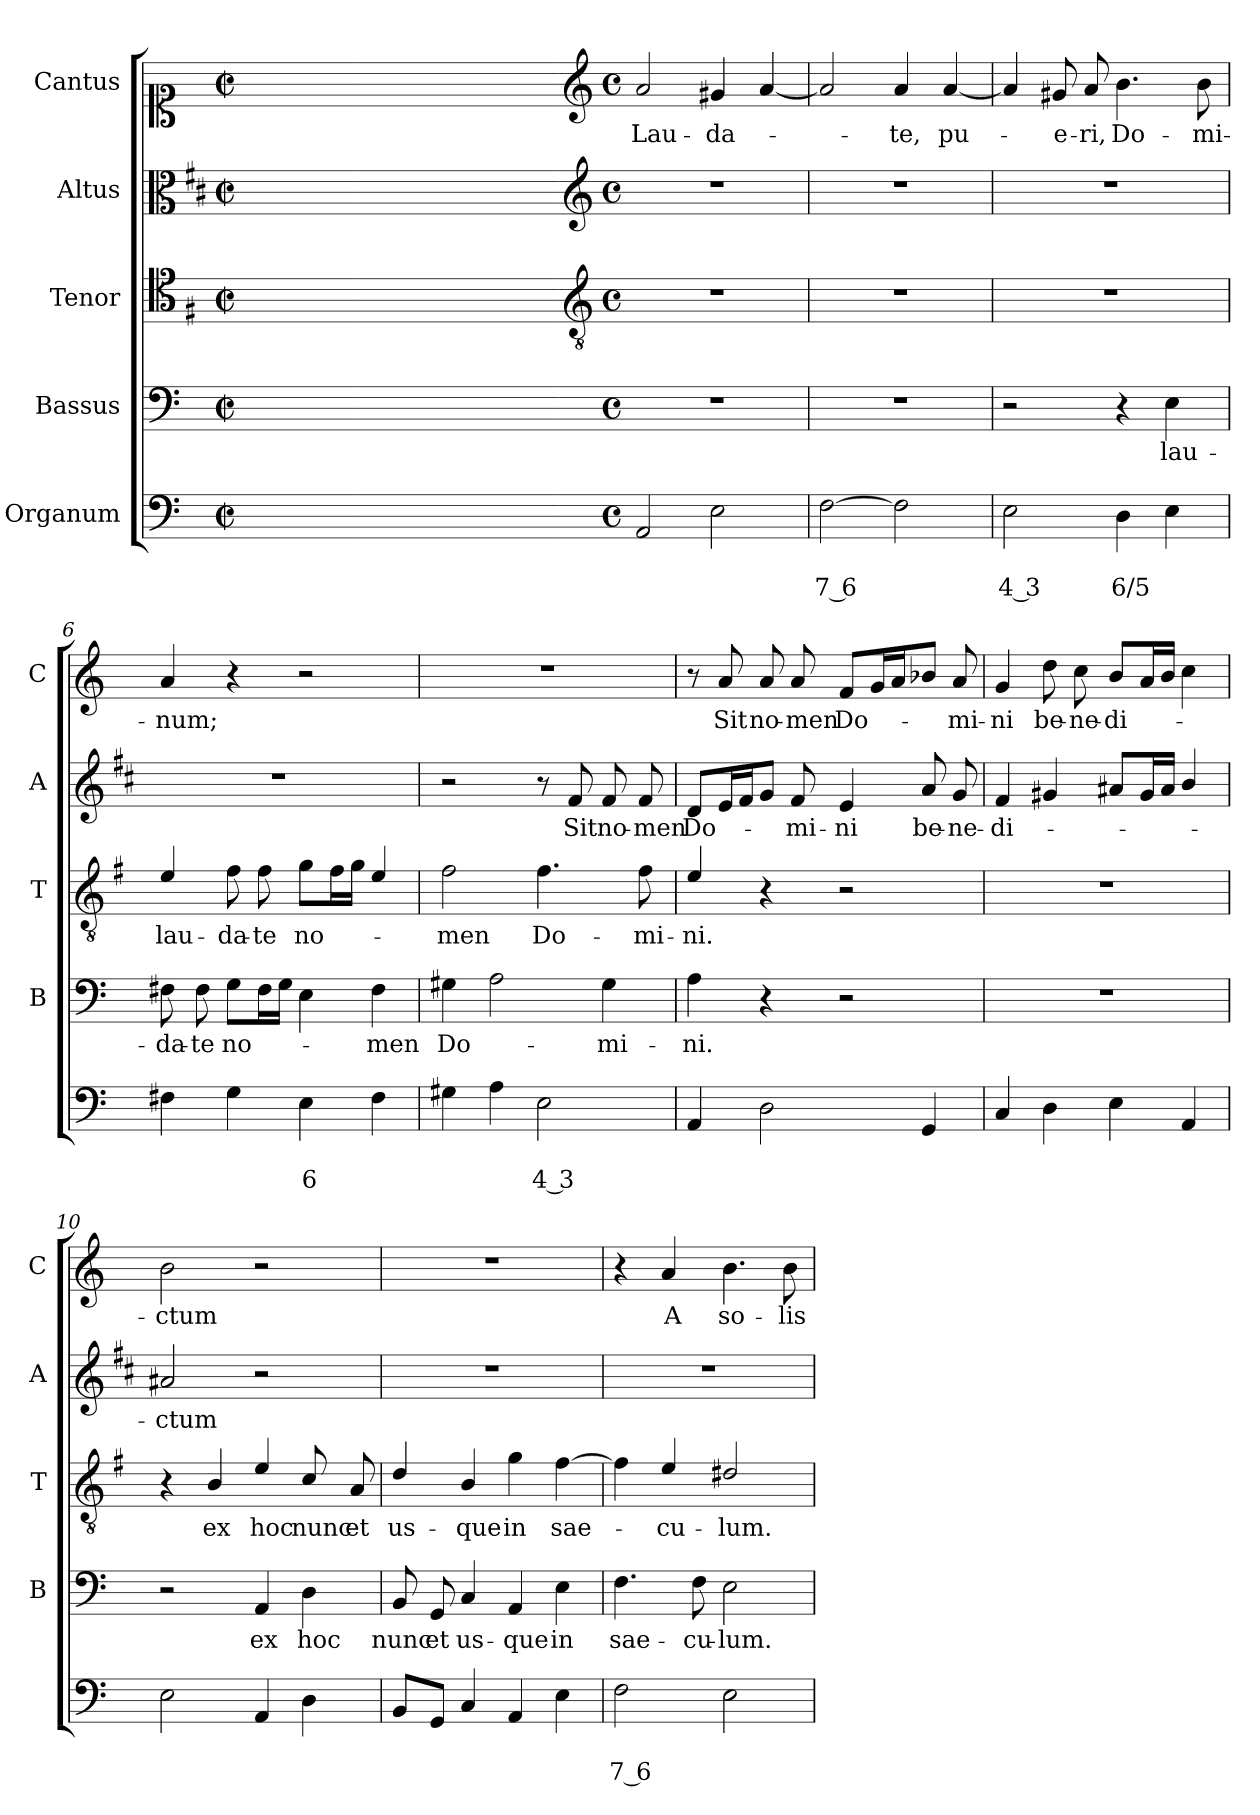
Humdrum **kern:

**kern	**text	**text	**kern	**text	**kern	**text	**kern	**text	**kern	**text
*part5	*part5	*part5	*part4	*part4	*part3	*part3	*part2	*part2	*part1	*part1
*staff5	*staff5	*staff5	*staff4	*staff4	*staff3	*staff3	*staff2	*staff2	*staff1	*staff1
*I"Organum	*	*	*I"Bassus	*	*I"Tenor	*	*I"Altus	*	*I"Cantus	*
*	*	*	*I'B	*	*I'T	*	*I'A	*	*I'C	*
*clefF4	*	*	*clefF4	*	*clefC4	*	*clefC3	*	*clefC1	*
*	*	*	*	*	*ITrd4c7	*	*ITrd1c2	*	*	*
*k[]	*	*	*k[]	*	*k[]	*	*k[]	*	*k[]	*
*C:	*	*	*C:	*	*C:	*	*C:	*	*C:	*
*M2/2	*	*	*M2/2	*	*M2/2	*	*M2/2	*	*M2/2	*
*met(c|)	*	*	*met(c|)	*	*met(c|)	*	*met(c|)	*	*met(c|)	*
=1	=1	=1	=1	=1	=1	=1	=1	=1	=1	=1
1ryy	.	.	1ryy	.	1ryy	.	1ryy	.	1ryy	.
=2-	=2-	=2-	=2-	=2-	=2-	=2-	=2-	=2-	=2-	=2-
4ryy	.	.	4ryy	.	4ryy	.	4ryy	.	4ryy	.
4ryy	.	.	4ryy	.	4ryy	.	4ryy	.	4ryy	.
4ryy	.	.	4ryy	.	4ryy	.	4ryy	.	4ryy	.
4ryy	.	.	4ryy	.	4ryy	.	4ryy	.	4ryy	.
=3-	=3-	=3-	=3-	=3-	=3-	=3-	=3-	=3-	=3-	=3-
*	*	*	*	*	*clefGv2	*	*clefG2	*	*clefG2	*
*M4/4	*	*	*M4/4	*	*M4/4	*	*M4/4	*	*M4/4	*
*met(c)	*	*	*met(c)	*	*met(c)	*	*met(c)	*	*met(c)	*
!	!	!	!	!	!	!	!	!	!	!LO:LY:b
2AA/	.	.	1r	.	1r	.	1r	.	2a/	Lau-
!	!	!	!	!	!	!	!	!	!	!LO:LY:b
2E\	.	.	.	.	.	.	.	.	4g#X/	-da-
.	.	.	.	.	.	.	.	.	[4a/	.
=4	=4	=4	=4	=4	=4	=4	=4	=4	=4	=4
!	!	!LO:LY:b	!	!	!	!	!	!	!	!
[2F\	.	7 6	1r	.	1r	.	1r	.	2a/]	.
!	!	!	!	!	!	!	!	!	!	!LO:LY:b
2F\]	.	.	.	.	.	.	.	.	4a/	-te,
!	!	!	!	!	!	!	!	!	!	!LO:LY:b
.	.	.	.	.	.	.	.	.	[4a/	pu-
=5	=5	=5	=5	=5	=5	=5	=5	=5	=5	=5
!	!	!LO:LY:b	!	!	!	!	!	!	!	!
2E\	.	4 3	2r	.	1r	.	1r	.	4a/]	.
!	!	!	!	!	!	!	!	!	!	!LO:LY:b
.	.	.	.	.	.	.	.	.	8g#X/	-e-
!	!	!	!	!	!	!	!	!	!	!LO:LY:b
.	.	.	.	.	.	.	.	.	8a/	-ri,
!	!	!LO:LY:b	!	!	!	!	!	!	!	!LO:LY:b
4D\	.	6/5	4r	.	.	.	.	.	4.b\	Do-
!	!	!	!	!LO:LY:b	!	!	!	!	!	!
4E\	.	.	4E\	lau-	.	.	.	.	.	.
!	!	!	!	!	!	!	!	!	!	!LO:LY:b
.	.	.	.	.	.	.	.	.	8b\	-mi-
=6	=6	=6	=6	=6	=6	=6	=6	=6	=6	=6
!	!	!	!	!LO:LY:b	!	!LO:LY:b	!	!	!	!LO:LY:b
4F#X\	.	.	8F#X\	-da-	4A/	lau-	1r	.	4a/	-num;
!	!	!	!	!LO:LY:b	!	!	!	!	!	!
.	.	.	8F#\	-te	.	.	.	.	.	.
!	!	!	!	!LO:LY:b	!	!LO:LY:b	!	!	!	!
4G\	.	.	8G\L	no-	8B\	-da-	.	.	4r	.
!	!	!	!	!	!	!LO:LY:b	!	!	!	!
.	.	.	16F#\L	.	8B\	-te	.	.	.	.
.	.	.	16G\JJ	.	.	.	.	.	.	.
!	!	!LO:LY:b	!	!	!	!LO:LY:b	!	!	!	!
4E\	.	6	4E\	.	8c\L	no-	.	.	2r	.
.	.	.	.	.	16B\L	.	.	.	.	.
.	.	.	.	.	16c\JJ	.	.	.	.	.
!	!	!	!	!LO:LY:b	!	!	!	!	!	!
4F#\	.	.	4F#\	-men	4A/	.	.	.	.	.
=7	=7	=7	=7	=7	=7	=7	=7	=7	=7	=7
!	!	!	!	!LO:LY:b	!	!LO:LY:b	!	!	!	!
4G#X\	.	.	4G#X\	Do-	2B\	-men	2r	.	1r	.
4A\	.	.	2A\	.	.	.	.	.	.	.
!	!	!LO:LY:b	!	!	!	!LO:LY:b	!	!	!	!
2E\	.	4 3	.	.	4.B\	Do-	8r	.	.	.
!	!	!	!	!	!	!	!	!LO:LY:b	!	!
.	.	.	.	.	.	.	8e/	Sit	.	.
!	!	!	!	!LO:LY:b	!	!	!	!LO:LY:b	!	!
.	.	.	4G#\	-mi-	.	.	8e/	no-	.	.
!	!	!	!	!	!	!LO:LY:b	!	!LO:LY:b	!	!
.	.	.	.	.	8B\	-mi-	8e/	-men	.	.
!!LO:LB:g=z
=8	=8	=8	=8	=8	=8	=8	=8	=8	=8	=8
!	!	!	!	!LO:LY:b	!	!LO:LY:b	!	!LO:LY:b	!	!
4AA/	.	.	4A\	-ni.	4A/	-ni.	8c/L	Do-	8r	.
!	!	!	!	!	!	!	!	!	!	!LO:LY:b
.	.	.	.	.	.	.	16d/L	.	8a/	Sit
.	.	.	.	.	.	.	16e/J	.	.	.
!	!	!	!	!	!	!	!	!	!	!LO:LY:b
2D\	.	.	4r	.	4r	.	8f/J	.	8a/	no-
!	!	!	!	!	!	!	!	!LO:LY:b	!	!LO:LY:b
.	.	.	.	.	.	.	8e/	-mi-	8a/	-men
!	!	!	!	!	!	!	!	!LO:LY:b	!	!LO:LY:b
.	.	.	2r	.	2r	.	4d/	-ni	8f/L	Do-
.	.	.	.	.	.	.	.	.	16g/L	.
.	.	.	.	.	.	.	.	.	16a/J	.
!	!	!	!	!	!	!	!	!LO:LY:b	!	!
4GG/	.	.	.	.	.	.	8g/	be-	8b-X/J	.
!	!	!	!	!	!	!	!	!LO:LY:b	!	!LO:LY:b
.	.	.	.	.	.	.	8f/	-ne-	8a/	-mi-
=9	=9	=9	=9	=9	=9	=9	=9	=9	=9	=9
!	!	!	!	!	!	!	!	!LO:LY:b	!	!LO:LY:b
4C/	.	.	1r	.	1r	.	4e/	-di-	4g/	-ni
!	!	!	!	!	!	!	!	!	!	!LO:LY:b
4D\	.	.	.	.	.	.	4f#X/	.	8dd\	be-
!	!	!	!	!	!	!	!	!	!	!LO:LY:b
.	.	.	.	.	.	.	.	.	8cc\	-ne-
!	!	!	!	!	!	!	!	!	!	!LO:LY:b
4E\	.	.	.	.	.	.	8g#X/L	.	8b/L	-di-
.	.	.	.	.	.	.	16f#/L	.	16a/L	.
.	.	.	.	.	.	.	16g#/JJ	.	16b/JJ	.
4AA/	.	.	.	.	.	.	4a/	.	4cc\	.
=10	=10	=10	=10	=10	=10	=10	=10	=10	=10	=10
!	!	!	!	!	!	!	!	!LO:LY:b	!	!LO:LY:b
2E\	.	.	2r	.	4r	.	2g#X/	-ctum	2b\	-ctum
!	!	!	!	!	!	!LO:LY:b	!	!	!	!
.	.	.	.	.	4E/	ex	.	.	.	.
!	!	!	!	!LO:LY:b	!	!LO:LY:b	!	!	!	!
4AA/	.	.	4AA/	ex	4A/	hoc	2r	.	2r	.
!	!	!	!	!LO:LY:b	!	!LO:LY:b	!	!	!	!
4D\	.	.	4D\	hoc	8F/	nunc	.	.	.	.
!	!	!	!	!	!	!LO:LY:b	!	!	!	!
.	.	.	.	.	8D/	et	.	.	.	.
=11	=11	=11	=11	=11	=11	=11	=11	=11	=11	=11
!	!	!	!	!LO:LY:b	!	!LO:LY:b	!	!	!	!
8BB/L	.	.	8BB/	nunc	4G/	us-	1r	.	1r	.
!	!	!	!	!LO:LY:b	!	!	!	!	!	!
8GG/J	.	.	8GG/	et	.	.	.	.	.	.
!	!	!	!	!LO:LY:b	!	!LO:LY:b	!	!	!	!
4C/	.	.	4C/	us-	4E/	-que	.	.	.	.
!	!	!	!	!LO:LY:b	!	!LO:LY:b	!	!	!	!
4AA/	.	.	4AA/	-que	4c\	in	.	.	.	.
!	!	!	!	!LO:LY:b	!	!LO:LY:b	!	!	!	!
4E\	.	.	4E\	in	[4B\	sae-	.	.	.	.
=12	=12	=12	=12	=12	=12	=12	=12	=12	=12	=12
!	!	!LO:LY:b	!	!LO:LY:b	!	!	!	!	!	!
2F\	.	7 6	4.F\	sae-	4B\]	.	1r	.	4r	.
!	!	!	!	!	!	!LO:LY:b	!	!	!	!LO:LY:b
.	.	.	.	.	4A/	-cu-	.	.	4a/	A
!	!	!	!	!LO:LY:b	!	!	!	!	!	!
.	.	.	8F\	-cu-	.	.	.	.	.	.
!	!	!	!	!LO:LY:b	!	!LO:LY:b	!	!	!	!LO:LY:b
2E\	.	.	2E\	-lum.	2G#X/	-lum.	.	.	4.b\	so-
!	!	!	!	!	!	!	!	!	!	!LO:LY:b
.	.	.	.	.	.	.	.	.	8b\	-lis
=	=	=	=	=	=	=	=	=	=	=
*-	*-	*-	*-	*-	*-	*-	*-	*-	*-	*-
